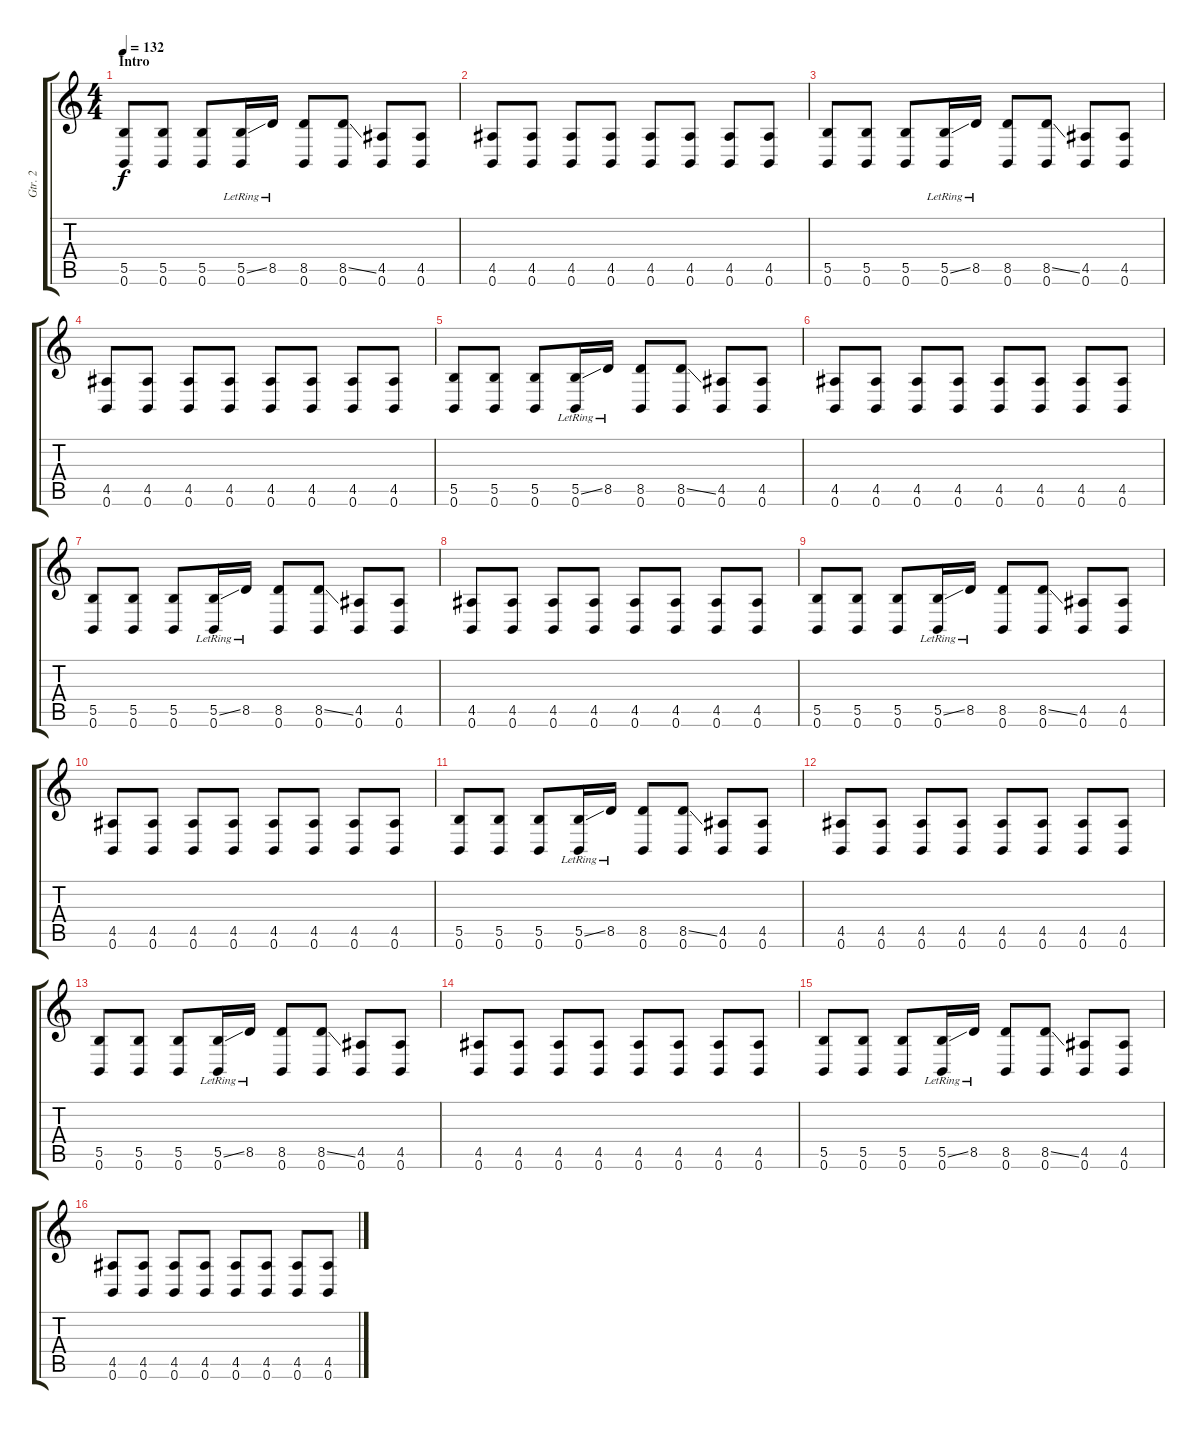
\track ("Gtr. 2" "Gtr. 2") {instrument overdrivenguitar}
\staff {score tabs}
\tuning (Db4 Ab3 E3 B2 Gb2 B1) {hide}
\ts (4 4)
\section ("" "Intro")
\tempo 132
\clef g2
\ks c
(5.5 0.6).8{dy f instrument overdrivenguitar} (5.5 0.6).8 (5.5 0.6).8 (5.5{ss lr} 0.6).16 8.5{lr}.16 (8.5 0.6).8 (8.5{ss} 0.6).8 (4.5 0.6).8 (4.5 0.6).8 |
(4.5 0.6).8 (4.5 0.6).8 (4.5 0.6).8 (4.5 0.6).8 (4.5 0.6).8 (4.5 0.6).8 (4.5 0.6).8 (4.5 0.6).8 |
(5.5 0.6).8 (5.5 0.6).8 (5.5 0.6).8 (5.5{ss lr} 0.6).16 8.5{lr}.16 (8.5 0.6).8 (8.5{ss} 0.6).8 (4.5 0.6).8 (4.5 0.6).8 |
(4.5 0.6).8 (4.5 0.6).8 (4.5 0.6).8 (4.5 0.6).8 (4.5 0.6).8 (4.5 0.6).8 (4.5 0.6).8 (4.5 0.6).8 |
(5.5 0.6).8 (5.5 0.6).8 (5.5 0.6).8 (5.5{ss lr} 0.6).16 8.5{lr}.16 (8.5 0.6).8 (8.5{ss} 0.6).8 (4.5 0.6).8 (4.5 0.6).8 |
(4.5 0.6).8 (4.5 0.6).8 (4.5 0.6).8 (4.5 0.6).8 (4.5 0.6).8 (4.5 0.6).8 (4.5 0.6).8 (4.5 0.6).8 |
(5.5 0.6).8 (5.5 0.6).8 (5.5 0.6).8 (5.5{ss lr} 0.6).16 8.5{lr}.16 (8.5 0.6).8 (8.5{ss} 0.6).8 (4.5 0.6).8 (4.5 0.6).8 |
(4.5 0.6).8 (4.5 0.6).8 (4.5 0.6).8 (4.5 0.6).8 (4.5 0.6).8 (4.5 0.6).8 (4.5 0.6).8 (4.5 0.6).8 |
(5.5 0.6).8 (5.5 0.6).8 (5.5 0.6).8 (5.5{ss lr} 0.6).16 8.5{lr}.16 (8.5 0.6).8 (8.5{ss} 0.6).8 (4.5 0.6).8 (4.5 0.6).8 |
(4.5 0.6).8 (4.5 0.6).8 (4.5 0.6).8 (4.5 0.6).8 (4.5 0.6).8 (4.5 0.6).8 (4.5 0.6).8 (4.5 0.6).8 |
(5.5 0.6).8 (5.5 0.6).8 (5.5 0.6).8 (5.5{ss lr} 0.6).16 8.5{lr}.16 (8.5 0.6).8 (8.5{ss} 0.6).8 (4.5 0.6).8 (4.5 0.6).8 |
(4.5 0.6).8 (4.5 0.6).8 (4.5 0.6).8 (4.5 0.6).8 (4.5 0.6).8 (4.5 0.6).8 (4.5 0.6).8 (4.5 0.6).8 |
(5.5 0.6).8 (5.5 0.6).8 (5.5 0.6).8 (5.5{ss lr} 0.6).16 8.5{lr}.16 (8.5 0.6).8 (8.5{ss} 0.6).8 (4.5 0.6).8 (4.5 0.6).8 |
(4.5 0.6).8 (4.5 0.6).8 (4.5 0.6).8 (4.5 0.6).8 (4.5 0.6).8 (4.5 0.6).8 (4.5 0.6).8 (4.5 0.6).8 |
(5.5 0.6).8 (5.5 0.6).8 (5.5 0.6).8 (5.5{ss lr} 0.6).16 8.5{lr}.16 (8.5 0.6).8 (8.5{ss} 0.6).8 (4.5 0.6).8 (4.5 0.6).8 |
(4.5 0.6).8 (4.5 0.6).8 (4.5 0.6).8 (4.5 0.6).8 (4.5 0.6).8 (4.5 0.6).8 (4.5 0.6).8 (4.5 0.6).8
